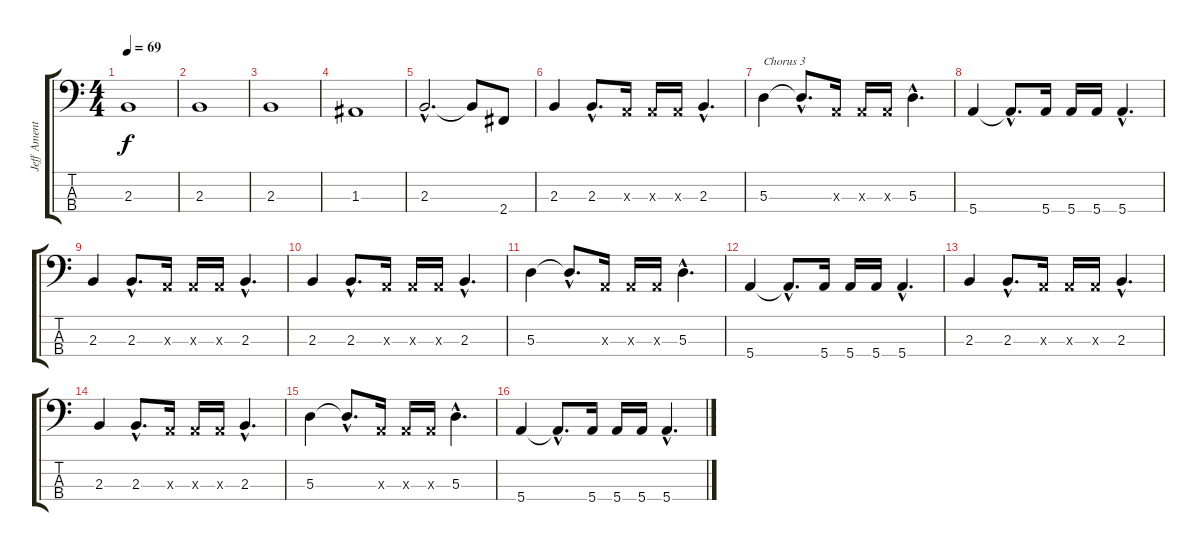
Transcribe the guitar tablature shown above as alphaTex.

\track ("Jeff Ament" "Jeff Ament") {instrument electricbassfinger}
\staff {score tabs}
\tuning (G2 D2 A1 E1) {hide}
\ts (4 4)
\tempo 69
\clef f4
\ks c
2.3.1{dy f} |
2.3.1 |
2.3.1 |
1.3.1 |
2.3{hac}.2{d} 2.3{t}.8 2.4.8 |
2.3.4 2.3{hac}.8{d} 0.3{x}.16 0.3{x}.16 0.3{x}.16 2.3{hac}.4{d} |
5.3.4{txt "Chorus 3"} 5.3{hac t}.8{d} 0.3{x}.16 0.3{x}.16 0.3{x}.16 5.3{hac}.4{d} |
5.4.4 5.4{hac t}.8{d} 5.4.16 5.4.16 5.4.16 5.4{hac}.4{d} |
2.3.4 2.3{hac}.8{d} 0.3{x}.16 0.3{x}.16 0.3{x}.16 2.3{hac}.4{d} |
2.3.4 2.3{hac}.8{d} 0.3{x}.16 0.3{x}.16 0.3{x}.16 2.3{hac}.4{d} |
5.3.4 5.3{hac t}.8{d} 0.3{x}.16 0.3{x}.16 0.3{x}.16 5.3{hac}.4{d} |
5.4.4 5.4{hac t}.8{d} 5.4.16 5.4.16 5.4.16 5.4{hac}.4{d} |
2.3.4 2.3{hac}.8{d} 0.3{x}.16 0.3{x}.16 0.3{x}.16 2.3{hac}.4{d} |
2.3.4 2.3{hac}.8{d} 0.3{x}.16 0.3{x}.16 0.3{x}.16 2.3{hac}.4{d} |
5.3.4 5.3{hac t}.8{d} 0.3{x}.16 0.3{x}.16 0.3{x}.16 5.3{hac}.4{d} |
5.4.4 5.4{hac t}.8{d} 5.4.16 5.4.16 5.4.16 5.4{hac}.4{d}
